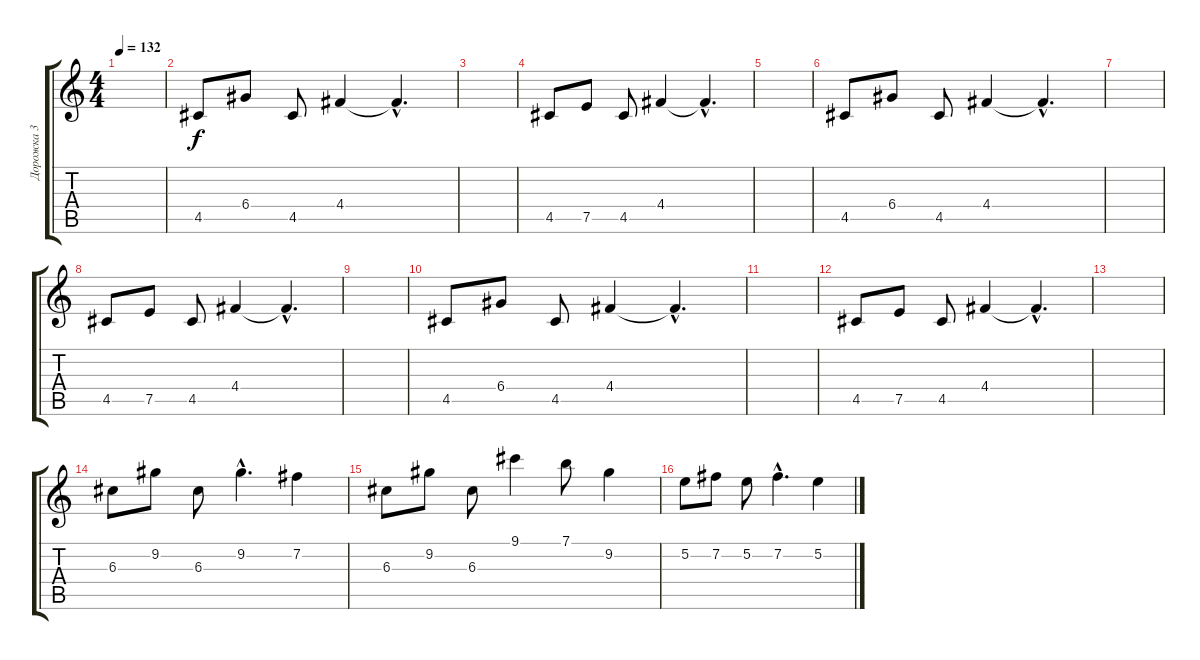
\track ("Дорожка 3" "Дорожка 3") {instrument distortionguitar}
\staff {score tabs}
\tuning (E4 B3 G3 D3 A2 E2) {hide}
\ts (4 4)
\tempo 132
\clef g2
\ks c
|
4.5.8 6.4.8 4.5.8 4.4.4 4.4{hac t}.4{d} |
|
4.5.8 7.5.8 4.5.8 4.4.4 4.4{hac t}.4{d} |
|
4.5.8 6.4.8 4.5.8 4.4.4 4.4{hac t}.4{d} |
|
4.5.8 7.5.8 4.5.8 4.4.4 4.4{hac t}.4{d} |
|
4.5.8 6.4.8 4.5.8 4.4.4 4.4{hac t}.4{d} |
|
4.5.8 7.5.8 4.5.8 4.4.4 4.4{hac t}.4{d} |
|
6.3.8 9.2.8 6.3.8 9.2{hac}.4{d} 7.2.4 |
6.3.8 9.2.8 6.3.8 9.1.4 7.1.8 9.2.4 |
5.2.8 7.2.8 5.2.8 7.2{hac}.4{d} 5.2.4
